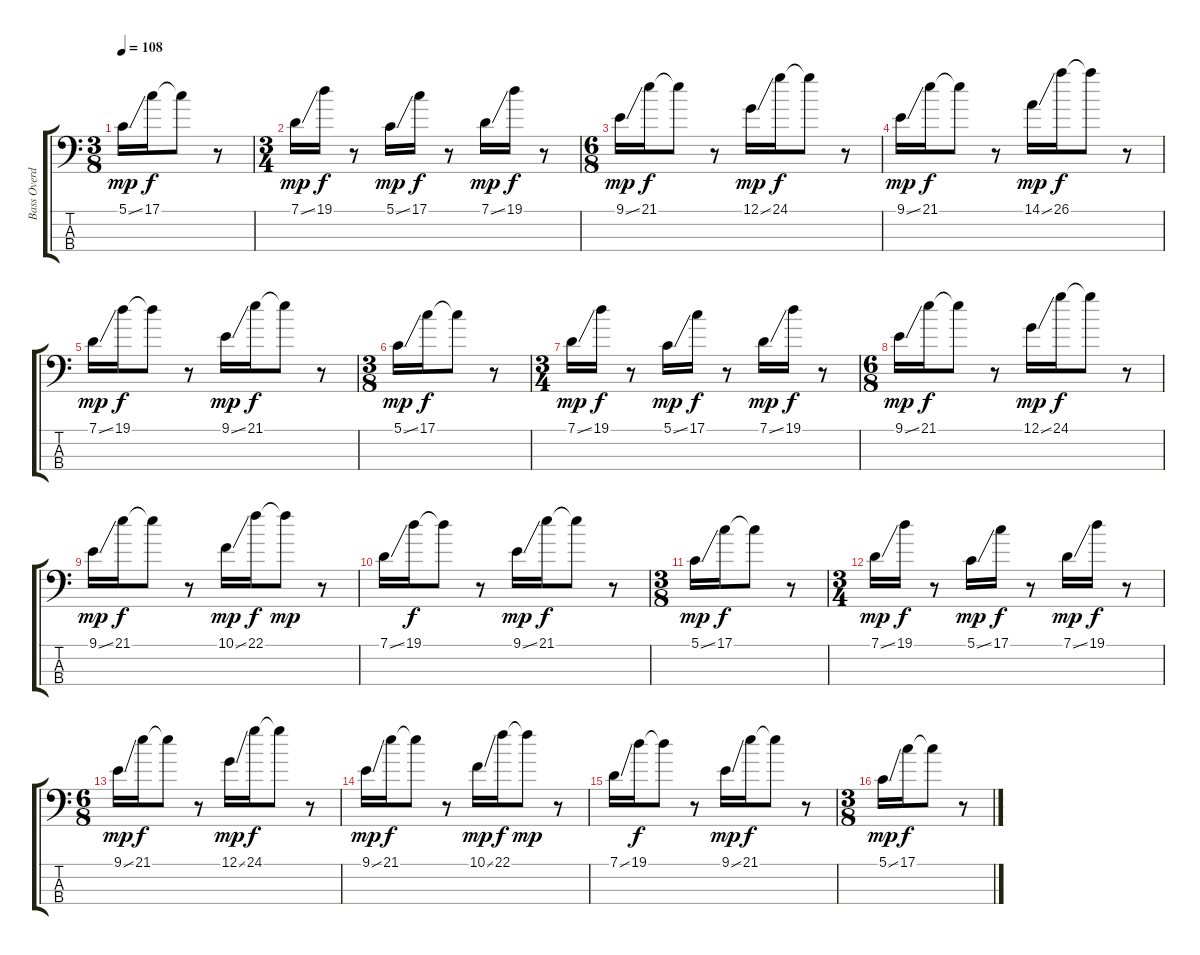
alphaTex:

\track ("Bass Overdrive/Whammy" "Bass Overd") {instrument distortionguitar}
\staff {score tabs}
\tuning (G2 D2 A1 D1) {hide}
\ts (3 8)
\tempo 108
\clef f4
\ks c
5.1{ss}.16{dy mp} 17.1.16{dy f} 17.1{t}.8 r.8 |
\ts (3 4)
7.1{ss}.16{dy mp} 19.1.16{dy f} r.8 5.1{ss}.16{dy mp} 17.1.16{dy f} r.8 7.1{ss}.16{dy mp} 19.1.16{dy f} r.8 |
\ts (6 8)
9.1{ss}.16{dy mp} 21.1.16{dy f} 21.1{t}.8 r.8 12.1{ss}.16{dy mp} 24.1.16{dy f} 24.1{t}.8 r.8 |
9.1{ss}.16{dy mp} 21.1.16{dy f} 21.1{t}.8 r.8 14.1{ss}.16{dy mp} 26.1.16{dy f} 26.1{t}.8 r.8 |
7.1{ss}.16{dy mp} 19.1.16{dy f} 19.1{t}.8 r.8 9.1{ss}.16{dy mp} 21.1.16{dy f} 21.1{t}.8 r.8 |
\ts (3 8)
5.1{ss}.16{dy mp} 17.1.16{dy f} 17.1{t}.8 r.8 |
\ts (3 4)
7.1{ss}.16{dy mp} 19.1.16{dy f} r.8 5.1{ss}.16{dy mp} 17.1.16{dy f} r.8 7.1{ss}.16{dy mp} 19.1.16{dy f} r.8 |
\ts (6 8)
9.1{ss}.16{dy mp} 21.1.16{dy f} 21.1{t}.8 r.8 12.1{ss}.16{dy mp} 24.1.16{dy f} 24.1{t}.8 r.8 |
9.1{ss}.16{dy mp} 21.1.16{dy f} 21.1{t}.8 r.8 10.1{ss}.16{dy mp} 22.1.16{dy f} 22.1{t}.8{dy mp} r.8 |
7.1{ss}.16 19.1.16{dy f} 19.1{t}.8 r.8 9.1{ss}.16{dy mp} 21.1.16{dy f} 21.1{t}.8 r.8 |
\ts (3 8)
5.1{ss}.16{dy mp} 17.1.16{dy f} 17.1{t}.8 r.8 |
\ts (3 4)
7.1{ss}.16{dy mp} 19.1.16{dy f} r.8 5.1{ss}.16{dy mp} 17.1.16{dy f} r.8 7.1{ss}.16{dy mp} 19.1.16{dy f} r.8 |
\ts (6 8)
9.1{ss}.16{dy mp} 21.1.16{dy f} 21.1{t}.8 r.8 12.1{ss}.16{dy mp} 24.1.16{dy f} 24.1{t}.8 r.8 |
9.1{ss}.16{dy mp} 21.1.16{dy f} 21.1{t}.8 r.8 10.1{ss}.16{dy mp} 22.1.16{dy f} 22.1{t}.8{dy mp} r.8 |
7.1{ss}.16 19.1.16{dy f} 19.1{t}.8 r.8 9.1{ss}.16{dy mp} 21.1.16{dy f} 21.1{t}.8 r.8 |
\ts (3 8)
5.1{ss}.16{dy mp} 17.1.16{dy f} 17.1{t}.8 r.8
